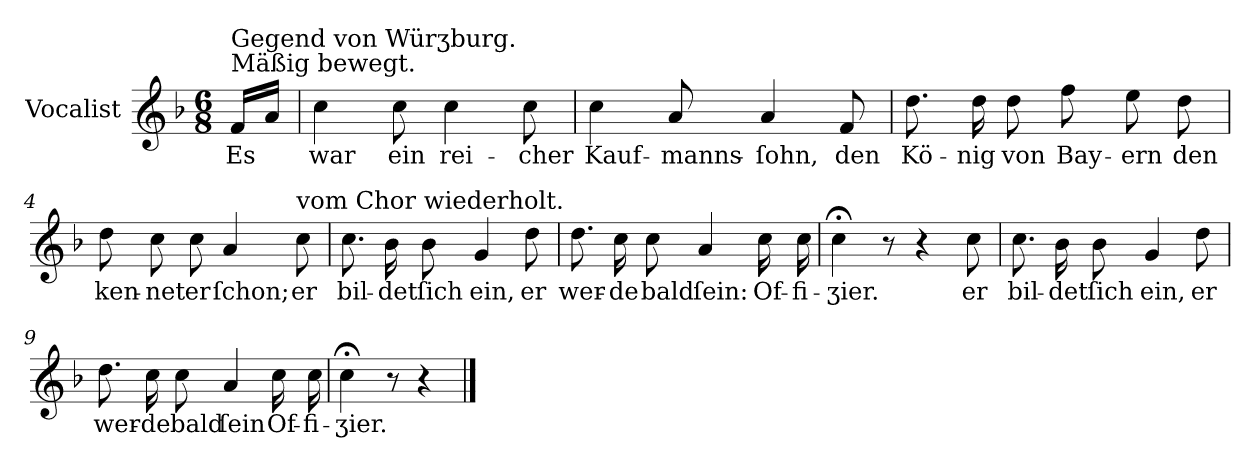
**kern	**text
*part1	*part1
*staff1	*staff1
*I"Vocalist	*
*k[b-]	*
*F:	*
*M6/8	*
=	=
!LO:TX:a:t=Mäßig bewegt.	!
!LO:TX:a:t=Gegend von Würʒburg.	!
16fLL	Es
16aJJ	.
=1	=1
4cc	war
8cc	ein
4cc	rei-
8cc	-cher
=2	=2
4cc	Kauf-
8a	-manns-
4a	-ſohn,
8f	den
=3	=3
8.dd	Kö-
16dd	-nig
8dd	von
8ff	Bay-
8ee	-ern
8dd	den
=4	=4
8dd	ken-
8cc	-net
8cc	er
4a	ſchon;
!LO:TX:a:t=vom Chor wiederholt.	!
8cc	er
=5	=5
8.cc	bil-
16b-	-det
8b-	ſich
4g	ein,
8dd	er
=6	=6
8.dd	wer-
16cc	-de
8cc	bald
4a	ſein:
16cc	Of-
16cc	-fi-
=7	=7
4cc;<	-ʒier.
8r	.
4r	.
8cc	er
=8	=8
8.cc	bil-
16b-	-det
8b-	ſich
4g	ein,
8dd	er
=9	=9
8.dd	wer-
16cc	-de
8cc	bald
4a	ſein
16cc	Of-
16cc	-fi-
=10	=10
4cc;<	-ʒier.
8r	.
4r	.
==	==
*-	*-
